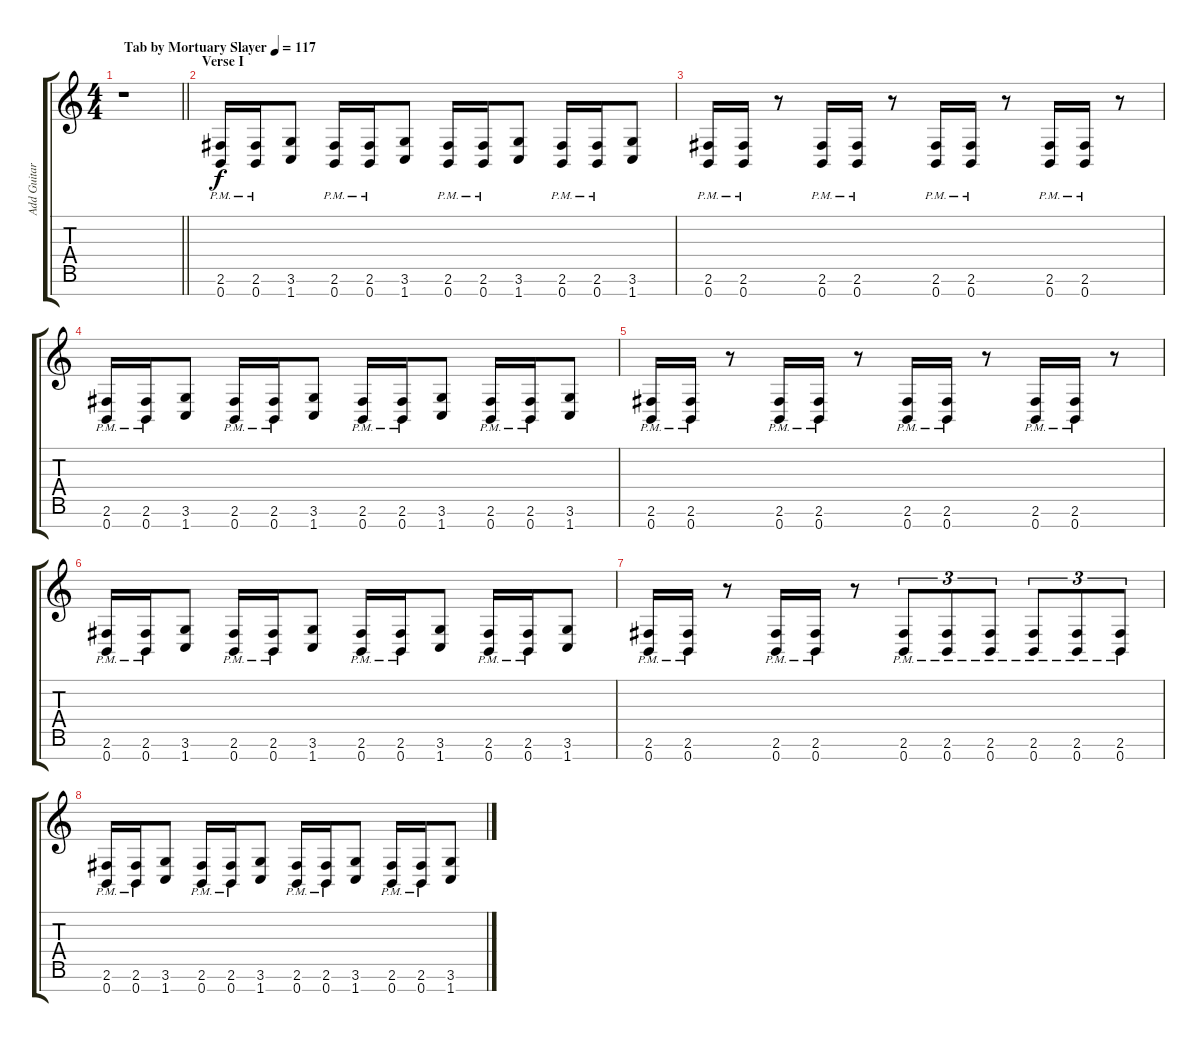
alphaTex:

\track ("Add Guitar" "Add Guitar") {instrument distortionguitar}
\staff {score tabs}
\tuning (E4 B3 G3 D3 A2 E2 B1) {hide}
\ts (4 4)
\tempo (117 "Tab by Mortuary Slayer")
\clef g2
\barLineRight lightlight
\ks c
r.1{dy f instrument distortionguitar} |
\section ("" "Verse I")
(2.6{pm} 0.7{pm}).16 (2.6{pm} 0.7{pm}).16 (3.6 1.7).8 (2.6{pm} 0.7{pm}).16 (2.6{pm} 0.7{pm}).16 (3.6 1.7).8 (2.6{pm} 0.7{pm}).16 (2.6{pm} 0.7{pm}).16 (3.6 1.7).8 (2.6{pm} 0.7{pm}).16 (2.6{pm} 0.7{pm}).16 (3.6 1.7).8 |
(2.6{pm} 0.7{pm}).16 (2.6{pm} 0.7{pm}).16 r.8 (2.6{pm} 0.7{pm}).16 (2.6{pm} 0.7{pm}).16 r.8 (2.6{pm} 0.7{pm}).16 (2.6{pm} 0.7{pm}).16 r.8 (2.6{pm} 0.7{pm}).16 (2.6{pm} 0.7{pm}).16 r.8 |
(2.6{pm} 0.7{pm}).16 (2.6{pm} 0.7{pm}).16 (3.6 1.7).8 (2.6{pm} 0.7{pm}).16 (2.6{pm} 0.7{pm}).16 (3.6 1.7).8 (2.6{pm} 0.7{pm}).16 (2.6{pm} 0.7{pm}).16 (3.6 1.7).8 (2.6{pm} 0.7{pm}).16 (2.6{pm} 0.7{pm}).16 (3.6 1.7).8 |
(2.6{pm} 0.7{pm}).16 (2.6{pm} 0.7{pm}).16 r.8 (2.6{pm} 0.7{pm}).16 (2.6{pm} 0.7{pm}).16 r.8 (2.6{pm} 0.7{pm}).16 (2.6{pm} 0.7{pm}).16 r.8 (2.6{pm} 0.7{pm}).16 (2.6{pm} 0.7{pm}).16 r.8 |
(2.6{pm} 0.7{pm}).16 (2.6{pm} 0.7{pm}).16 (3.6 1.7).8 (2.6{pm} 0.7{pm}).16 (2.6{pm} 0.7{pm}).16 (3.6 1.7).8 (2.6{pm} 0.7{pm}).16 (2.6{pm} 0.7{pm}).16 (3.6 1.7).8 (2.6{pm} 0.7{pm}).16 (2.6{pm} 0.7{pm}).16 (3.6 1.7).8 |
(2.6{pm} 0.7{pm}).16 (2.6{pm} 0.7{pm}).16 r.8 (2.6{pm} 0.7{pm}).16 (2.6{pm} 0.7{pm}).16 r.8 (2.6{pm} 0.7{pm}).8{tu (3 2)} (2.6{pm} 0.7{pm}).8{tu (3 2)} (2.6{pm} 0.7{pm}).8{tu (3 2)} (2.6{pm} 0.7{pm}).8{tu (3 2)} (2.6{pm} 0.7{pm}).8{tu (3 2)} (2.6{pm} 0.7{pm}).8{tu (3 2)} |
(2.6{pm} 0.7{pm}).16 (2.6{pm} 0.7{pm}).16 (3.6 1.7).8 (2.6{pm} 0.7{pm}).16 (2.6{pm} 0.7{pm}).16 (3.6 1.7).8 (2.6{pm} 0.7{pm}).16 (2.6{pm} 0.7{pm}).16 (3.6 1.7).8 (2.6{pm} 0.7{pm}).16 (2.6{pm} 0.7{pm}).16 (3.6 1.7).8
